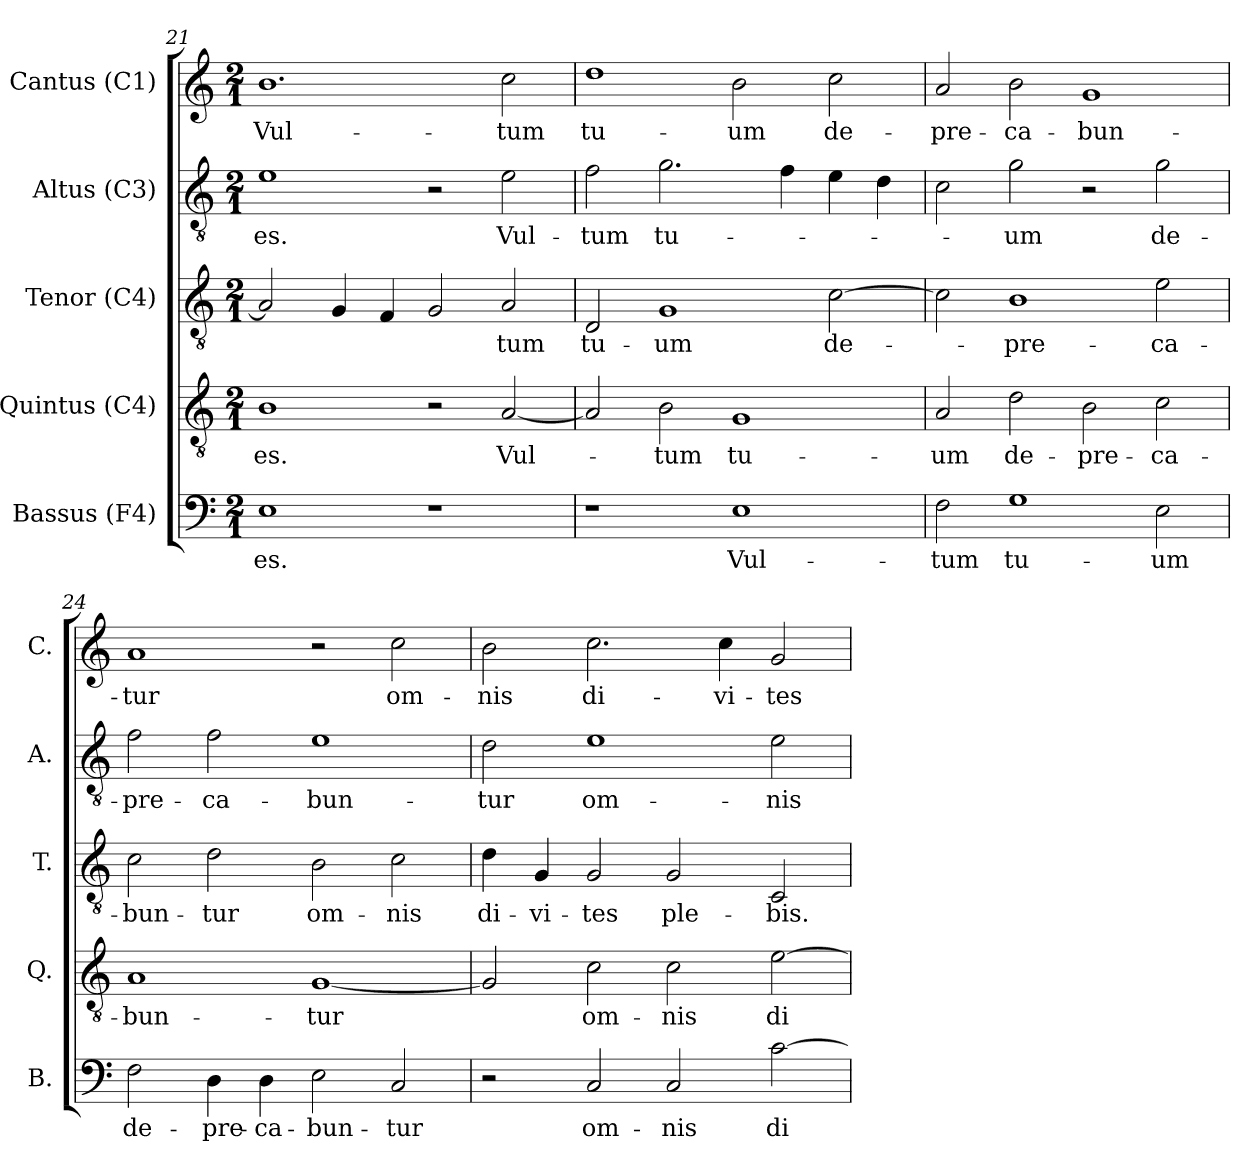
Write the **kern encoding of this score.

**kern	**text	**kern	**text	**kern	**text	**kern	**text	**kern	**text
*part5	*part5	*part4	*part4	*part3	*part3	*part2	*part2	*part1	*part1
*staff5	*staff5	*staff4	*staff4	*staff3	*staff3	*staff2	*staff2	*staff1	*staff1
*I"Bassus (F4)	*	*I"Quintus (C4)	*	*I"Tenor (C4)	*	*I"Altus (C3)	*	*I"Cantus (C1)	*
*I'B.	*	*I'Q.	*	*I'T.	*	*I'A.	*	*I'C.	*
*clefF4	*	*clefGv2	*	*clefGv2	*	*clefGv2	*	*clefG2	*
*	*	*ITrd7c12	*	*ITrd7c12	*	*ITrd7c12	*	*	*
*k[]	*	*k[]	*	*k[]	*	*k[]	*	*k[]	*
*C:	*	*C:	*	*C:	*	*C:	*	*C:	*
*M2/1	*	*M2/1	*	*M2/1	*	*M2/1	*	*M2/1	*
=21	=21	=21	=21	=21	=21	=21	=21	=21	=21
!	!LO:LY:b:color=#000000	!	!	!	!	!	!	!	!
!	!	!	!LO:LY:b:color=#000000	!	!	!	!	!	!
!	!	!	!	!	!	!	!LO:LY:b:color=#000000	!	!
!	!	!	!	!	!	!	!	!	!LO:LY:b:color=#000000
1Ei	es.	1BBi	es.	2AAi/]	.	1Ei	es.	1.bi	Vul-
.	.	.	.	4GGi/	.	.	.	.	.
.	.	.	.	4FFi/	.	.	.	.	.
1r	.	2r	.	2GGi/	.	2r	.	.	.
!	!	!	!LO:LY:b:color=#000000	!	!	!	!	!	!
!	!	!	!	!	!LO:LY:b:color=#000000	!	!	!	!
!	!	!	!	!	!	!	!LO:LY:b:color=#000000	!	!
!	!	!	!	!	!	!	!	!	!LO:LY:b:color=#000000
.	.	[2AAi/	Vul-	2AAi/	-tum	2Ei\	Vul-	2cci\	-tum
=22	=22	=22	=22	=22	=22	=22	=22	=22	=22
!	!	!	!	!	!LO:LY:b:color=#000000	!	!	!	!
!	!	!	!	!	!	!	!LO:LY:b:color=#000000	!	!
!	!	!	!	!	!	!	!	!	!LO:LY:b:color=#000000
1r	.	2AAi/]	.	2DDi/	tu-	2Fi\	-tum	1ddi	tu-
!	!	!	!LO:LY:b:color=#000000	!	!	!	!	!	!
!	!	!	!	!	!LO:LY:b:color=#000000	!	!	!	!
!	!	!	!	!	!	!	!LO:LY:b:color=#000000	!	!
.	.	2BBi\	-tum	1GGi	-um	2.Gi\	tu-	.	.
!	!LO:LY:b:color=#000000	!	!	!	!	!	!	!	!
!	!	!	!LO:LY:b:color=#000000	!	!	!	!	!	!
!	!	!	!	!	!	!	!	!	!LO:LY:b:color=#000000
1Ei	Vul-	1GGi	tu-	.	.	.	.	2bi\	-um
.	.	.	.	.	.	4Fi\	.	.	.
!	!	!	!	!	!LO:LY:b:color=#000000	!	!	!	!
!	!	!	!	!	!	!	!	!	!LO:LY:b:color=#000000
.	.	.	.	[2Ci\	de-	4Ei\	.	2cci\	de-
.	.	.	.	.	.	4Di\	.	.	.
=23	=23	=23	=23	=23	=23	=23	=23	=23	=23
!	!LO:LY:b:color=#000000	!	!	!	!	!	!	!	!
!	!	!	!LO:LY:b:color=#000000	!	!	!	!	!	!
!	!	!	!	!	!	!	!	!	!LO:LY:b:color=#000000
2Fi\	-tum	2AAi/	-um	2Ci\]	.	2Ci\	.	2ai/	-pre-
!	!LO:LY:b:color=#000000	!	!	!	!	!	!	!	!
!	!	!	!LO:LY:b:color=#000000	!	!	!	!	!	!
!	!	!	!	!	!LO:LY:b:color=#000000	!	!	!	!
!	!	!	!	!	!	!	!LO:LY:b:color=#000000	!	!
!	!	!	!	!	!	!	!	!	!LO:LY:b:color=#000000
1Gi	tu-	2Di\	de-	1BBi	-pre-	2Gi\	-um	2bi\	-ca-
!	!	!	!LO:LY:b:color=#000000	!	!	!	!	!	!
!	!	!	!	!	!	!	!	!	!LO:LY:b:color=#000000
.	.	2BBi\	-pre-	.	.	2r	.	1gi	-bun-
!	!LO:LY:b:color=#000000	!	!	!	!	!	!	!	!
!	!	!	!LO:LY:b:color=#000000	!	!	!	!	!	!
!	!	!	!	!	!LO:LY:b:color=#000000	!	!	!	!
!	!	!	!	!	!	!	!LO:LY:b:color=#000000	!	!
2Ei\	-um	2Ci\	-ca-	2Ei\	-ca-	2Gi\	de-	.	.
!!LO:PB:g=z
=24	=24	=24	=24	=24	=24	=24	=24	=24	=24
!	!LO:LY:b:color=#000000	!	!	!	!	!	!	!	!
!	!	!	!LO:LY:b:color=#000000	!	!	!	!	!	!
!	!	!	!	!	!LO:LY:b:color=#000000	!	!	!	!
!	!	!	!	!	!	!	!LO:LY:b:color=#000000	!	!
!	!	!	!	!	!	!	!	!	!LO:LY:b:color=#000000
2Fi\	de-	1AAi	-bun-	2Ci\	-bun-	2Fi\	-pre-	1ai	-tur
!	!LO:LY:b:color=#000000	!	!	!	!	!	!	!	!
!	!	!	!	!	!LO:LY:b:color=#000000	!	!	!	!
!	!	!	!	!	!	!	!LO:LY:b:color=#000000	!	!
4Di\	-pre-	.	.	2Di\	-tur	2Fi\	-ca-	.	.
!	!LO:LY:b:color=#000000	!	!	!	!	!	!	!	!
4Di\	-ca-	.	.	.	.	.	.	.	.
!	!LO:LY:b:color=#000000	!	!	!	!	!	!	!	!
!	!	!	!LO:LY:b:color=#000000	!	!	!	!	!	!
!	!	!	!	!	!LO:LY:b:color=#000000	!	!	!	!
!	!	!	!	!	!	!	!LO:LY:b:color=#000000	!	!
2Ei\	-bun-	[1GGi	-tur	2BBi\	om-	1Ei	-bun-	2r	.
!	!LO:LY:b:color=#000000	!	!	!	!	!	!	!	!
!	!	!	!	!	!LO:LY:b:color=#000000	!	!	!	!
!	!	!	!	!	!	!	!	!	!LO:LY:b:color=#000000
2Ci/	-tur	.	.	2Ci\	-nis	.	.	2cci\	om-
=25	=25	=25	=25	=25	=25	=25	=25	=25	=25
!	!	!	!	!	!LO:LY:b:color=#000000	!	!	!	!
!	!	!	!	!	!	!	!LO:LY:b:color=#000000	!	!
!	!	!	!	!	!	!	!	!	!LO:LY:b:color=#000000
2r	.	2GGi/]	.	4Di\	di-	2Di\	-tur	2bi\	-nis
!	!	!	!	!	!LO:LY:b:color=#000000	!	!	!	!
.	.	.	.	4GGi/	-vi-	.	.	.	.
!	!LO:LY:b:color=#000000	!	!	!	!	!	!	!	!
!	!	!	!LO:LY:b:color=#000000	!	!	!	!	!	!
!	!	!	!	!	!LO:LY:b:color=#000000	!	!	!	!
!	!	!	!	!	!	!	!LO:LY:b:color=#000000	!	!
!	!	!	!	!	!	!	!	!	!LO:LY:b:color=#000000
2Ci/	om-	2Ci\	om-	2GGi/	-tes	1Ei	om-	2.cci\	di-
!	!LO:LY:b:color=#000000	!	!	!	!	!	!	!	!
!	!	!	!LO:LY:b:color=#000000	!	!	!	!	!	!
!	!	!	!	!	!LO:LY:b:color=#000000	!	!	!	!
2Ci/	-nis	2Ci\	-nis	2GGi/	ple-	.	.	.	.
!	!	!	!	!	!	!	!	!	!LO:LY:b:color=#000000
.	.	.	.	.	.	.	.	4cci\	-vi-
!	!LO:LY:b:color=#000000	!	!	!	!	!	!	!	!
!	!	!	!LO:LY:b:color=#000000	!	!	!	!	!	!
!	!	!	!	!	!LO:LY:b:color=#000000	!	!	!	!
!	!	!	!	!	!	!	!LO:LY:b:color=#000000	!	!
!	!	!	!	!	!	!	!	!	!LO:LY:b:color=#000000
[2ci\	di-	[2Ei\	di-	2CCi/	-bis.	2Ei\	-nis	2gi/	-tes
=	=	=	=	=	=	=	=	=	=
*-	*-	*-	*-	*-	*-	*-	*-	*-	*-
